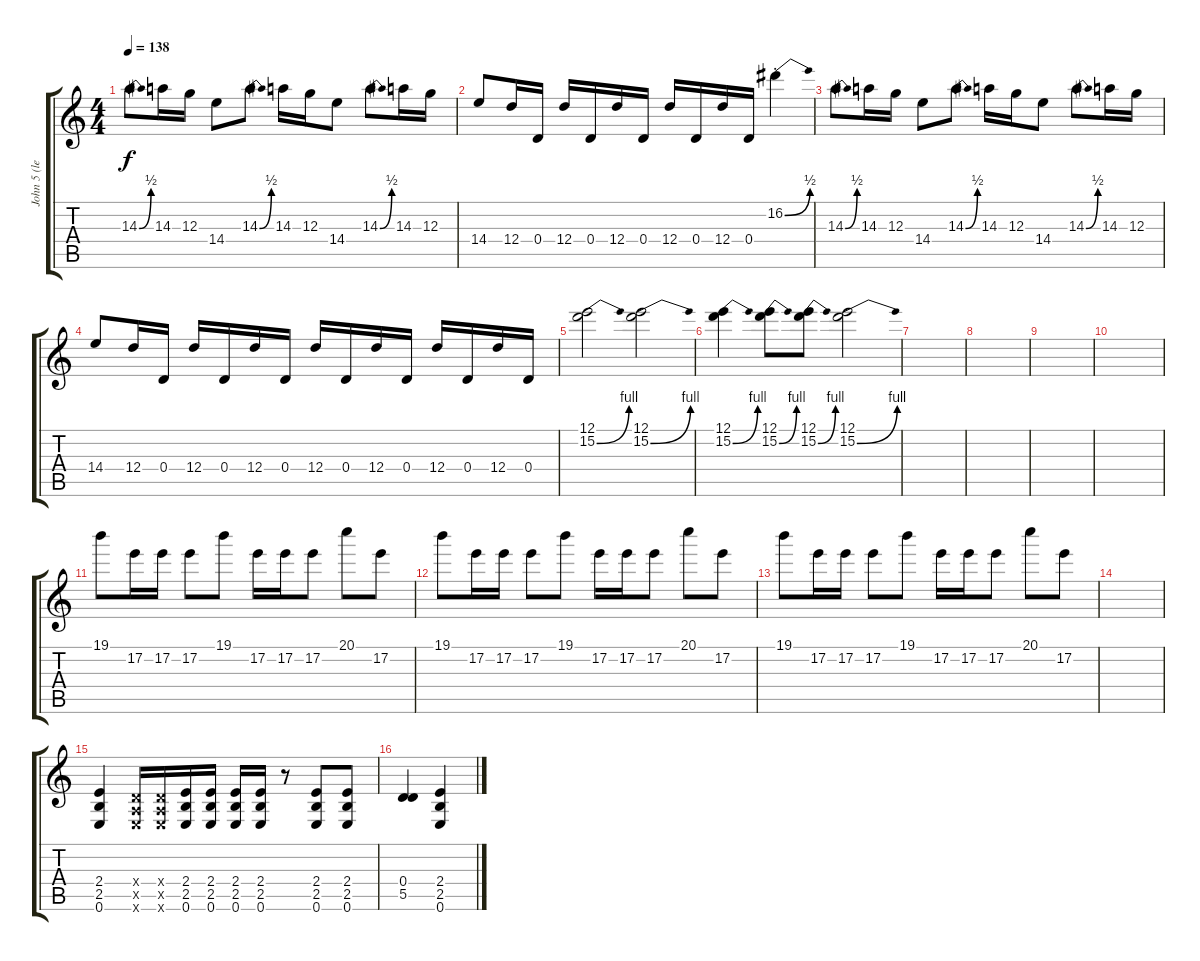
\track ("John 5 (lead 2)" "John 5 (le") {instrument distortionguitar}
\staff {score tabs}
\tuning (E4 B3 G3 D3 A2 E2) {hide}
\ts (4 4)
\tempo 138
\clef g2
\ks c
14.3{be (bend 0 0 60 2)}.8{dy f} 14.3.16 12.3.16 14.4.8 14.3{be (bend 0 0 60 2)}.8 14.3.16 12.3.16 14.4.8 14.3{be (bend 0 0 60 2)}.8 14.3.16 12.3.16 |
14.4.8 12.4.16 0.4.16 12.4.16 0.4.16 12.4.16 0.4.16 12.4.16 0.4.16 12.4.16 0.4.16 16.2{be (bend 0 0 60 2) st}.4 |
14.3{be (bend 0 0 60 2)}.8 14.3.16 12.3.16 14.4.8 14.3{be (bend 0 0 60 2)}.8 14.3.16 12.3.16 14.4.8 14.3{be (bend 0 0 60 2)}.8 14.3.16 12.3.16 |
14.4.8 12.4.16 0.4.16 12.4.16 0.4.16 12.4.16 0.4.16 12.4.16 0.4.16 12.4.16 0.4.16 12.4.16 0.4.16 12.4.16 0.4.16 |
(12.1 15.2{be (bend 0 0 60 4)}).2 (12.1 15.2{be (bend 0 0 60 4)}).2 |
(12.1 15.2{be (bend 0 0 60 4)}).4 (12.1 15.2{be (bend 0 0 60 4)}).8 (12.1 15.2{be (bend 0 0 60 4)}).8 (12.1 15.2{be (bend 0 0 60 4)}).2 |
|
|
|
|
19.1.8 17.2.16 17.2.16 17.2.8 19.1.8 17.2.16 17.2.16 17.2.8 20.1.8 17.2.8 |
19.1.8 17.2.16 17.2.16 17.2.8 19.1.8 17.2.16 17.2.16 17.2.8 20.1.8 17.2.8 |
19.1.8 17.2.16 17.2.16 17.2.8 19.1.8 17.2.16 17.2.16 17.2.8 20.1.8 17.2.8 |
|
(2.4 2.5 0.6).4{instrument acousticguitarsteel} (0.4{x} 0.5{x} 0.6{x}).16 (0.4{x} 0.5{x} 0.6{x}).16 (2.4 2.5 0.6).16 (2.4 2.5 0.6).16 (2.4 2.5 0.6).16 (2.4 2.5 0.6).16 r.8 (2.4 2.5 0.6).8 (2.4 2.5 0.6).8 |
(0.4 5.5).4 (2.4 2.5 0.6).4
